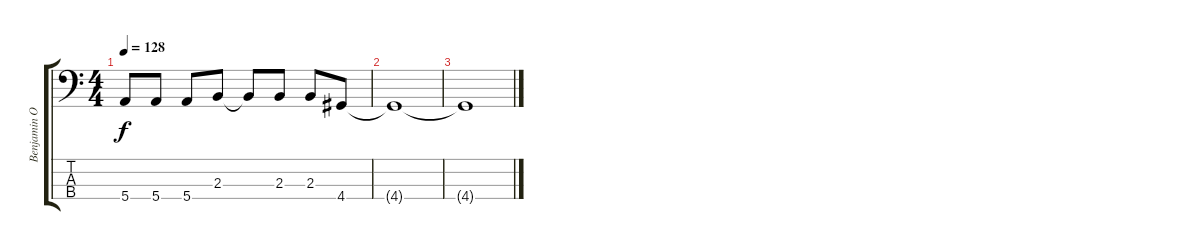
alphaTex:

\track ("Benjamin Orr - Bass" "Benjamin O") {instrument electricbasspick}
\staff {score tabs}
\tuning (G2 D2 A1 E1) {hide}
\ts (4 4)
\tempo 128
\clef f4
\ks c
5.4.8{dy f} 5.4.8 5.4.8 2.3.8 2.3{t}.8 2.3.8 2.3.8 4.4.8 |
4.4{t}.1 |
4.4{t}.1
